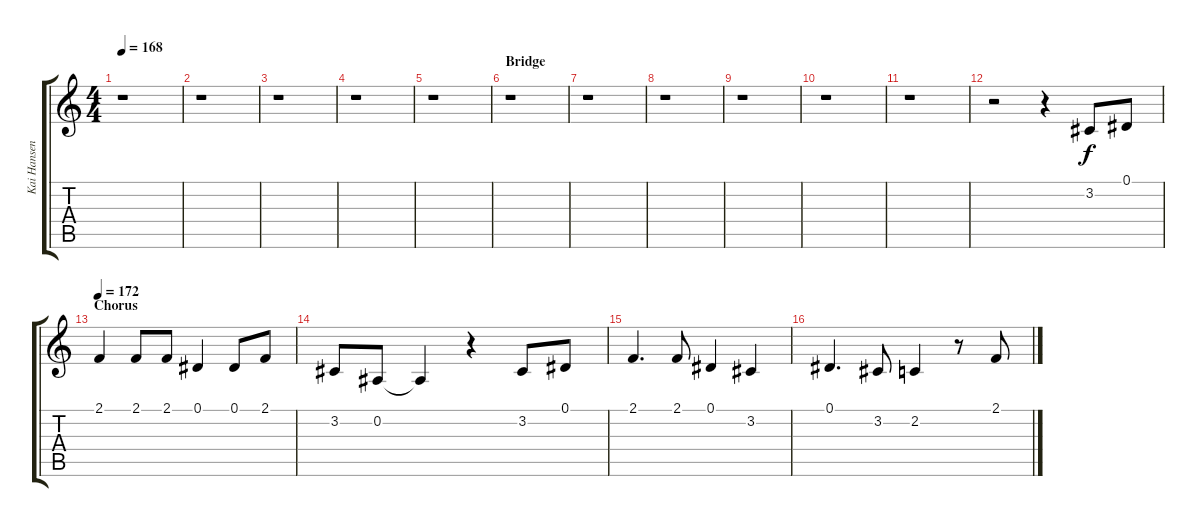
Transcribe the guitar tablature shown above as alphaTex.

\track ("Kai Hansen - Vocals" "Kai Hansen") {instrument trumpet}
\staff {score tabs}
\tuning (Eb4 Bb3 Gb3 Db3 Ab2 Eb2) {hide}
\ts (4 4)
\tempo 168
\clef g2
\ks c
r.1{dy f} |
r.1 |
r.1 |
r.1 |
r.1 |
\section ("" "Bridge")
r.1 |
r.1 |
r.1 |
r.1 |
r.1 |
r.1 |
r.2 r.4 3.2.8 0.1.8 |
\section ("" "Chorus")
\tempo 172
2.1.4 2.1.8 2.1.8 0.1.4 0.1.8 2.1.8 |
3.2.8 0.2.8 0.2{t}.4 r.4 3.2.8 0.1.8 |
2.1.4{d} 2.1.8 0.1.4 3.2.4 |
0.1.4{d} 3.2.8 2.2.4 r.8 2.1.8
